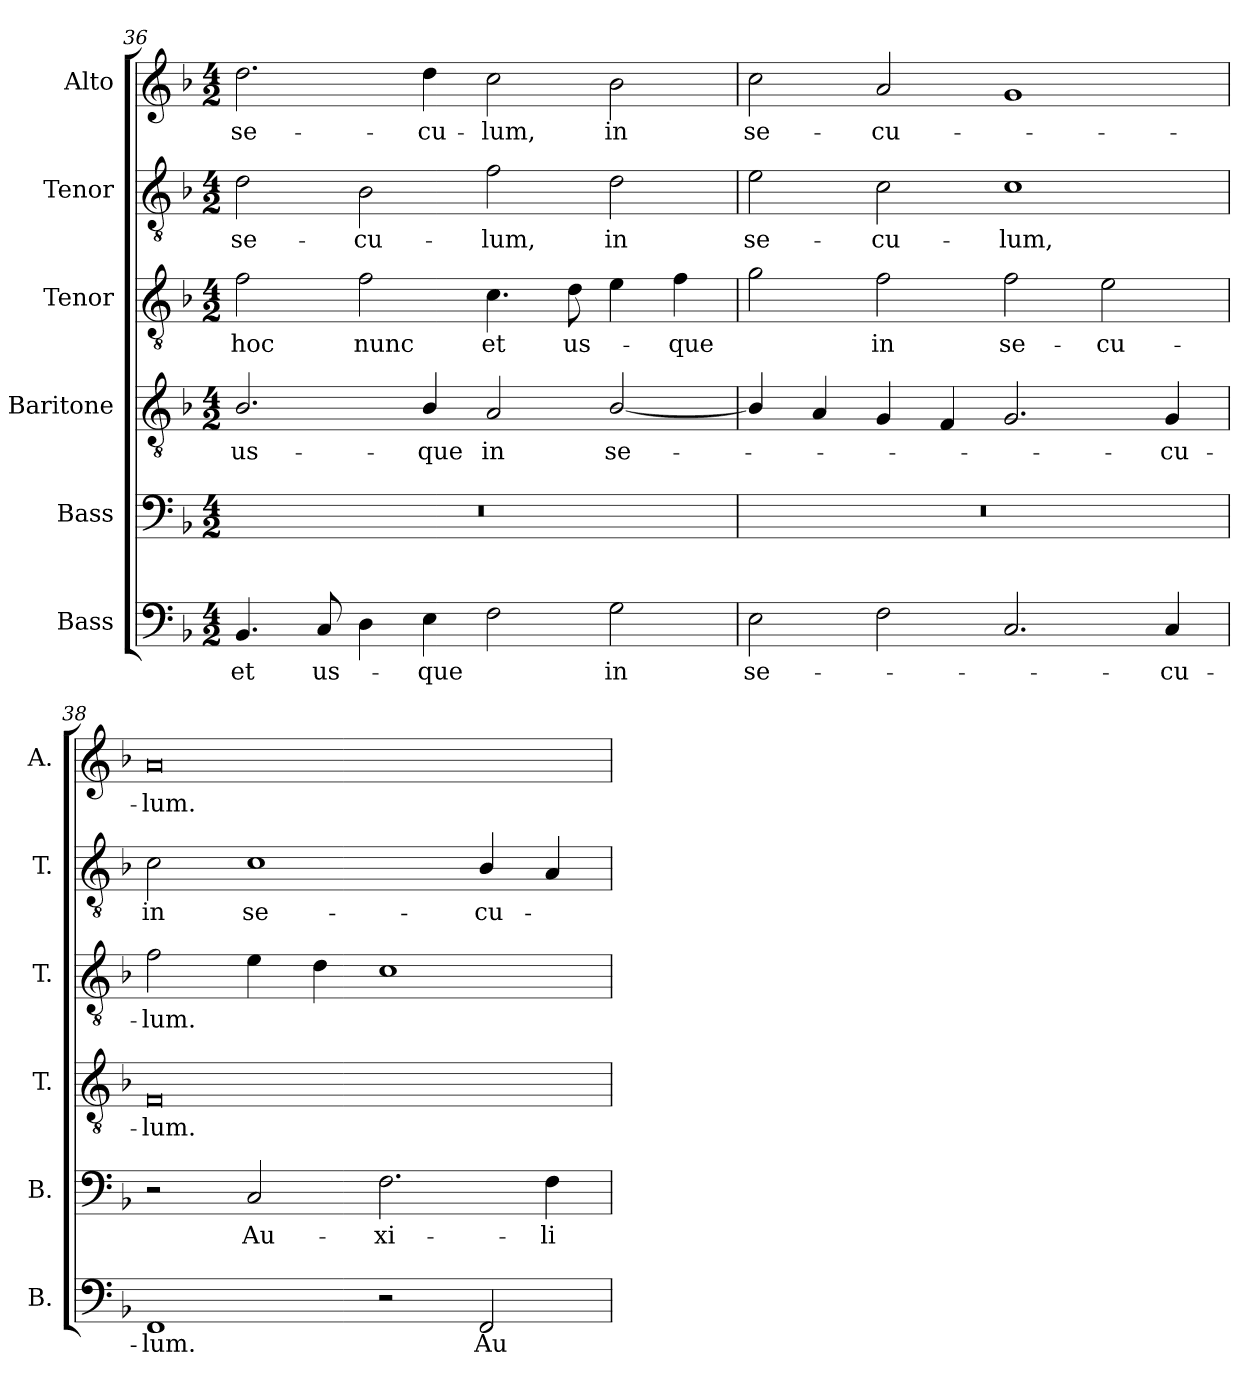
**kern	**text	**kern	**text	**kern	**text	**kern	**text	**kern	**text	**kern	**text
*part6	*part6	*part5	*part5	*part4	*part4	*part3	*part3	*part2	*part2	*part1	*part1
*staff6	*staff6	*staff5	*staff5	*staff4	*staff4	*staff3	*staff3	*staff2	*staff2	*staff1	*staff1
*I"Bass	*	*I"Bass	*	*I"Baritone	*	*I"Tenor	*	*I"Tenor	*	*I"Alto	*
*I'B.	*	*I'B.	*	*I'T.	*	*I'T.	*	*I'T.	*	*I'A.	*
*clefF4	*	*clefF4	*	*clefGv2	*	*clefGv2	*	*clefGv2	*	*clefG2	*
*	*	*	*	*ITrd7c12	*	*ITrd7c12	*	*ITrd7c12	*	*	*
*k[b-]	*	*k[b-]	*	*k[b-]	*	*k[b-]	*	*k[b-]	*	*k[b-]	*
*F:	*	*F:	*	*F:	*	*F:	*	*F:	*	*F:	*
*M4/2	*	*M4/2	*	*M4/2	*	*M4/2	*	*M4/2	*	*M4/2	*
=36	=36	=36	=36	=36	=36	=36	=36	=36	=36	=36	=36
!	!LO:LY:b:color=#000000	!LO:N:vis=1	!	!	!	!	!	!	!	!	!
!	!	!	!	!	!LO:LY:b:color=#000000	!	!	!	!	!	!
!	!	!	!	!	!	!	!LO:LY:b:color=#000000	!	!	!	!
!	!	!	!	!	!	!	!	!	!LO:LY:b:color=#000000	!	!
!	!	!	!	!	!	!	!	!	!	!	!LO:LY:b:color=#000000
4.BB-i/	et	0r	.	2.BB-i/	us-	2Fi\	hoc	2Di\	se-	2.ddi\	se-
!	!LO:LY:b:color=#000000	!	!	!	!	!	!	!	!	!	!
8Ci/	us-	.	.	.	.	.	.	.	.	.	.
!	!	!	!	!	!	!	!LO:LY:b:color=#000000	!	!	!	!
!	!	!	!	!	!	!	!	!	!LO:LY:b:color=#000000	!	!
4Di\	.	.	.	.	.	2Fi\	nunc	2BB-i\	-cu-	.	.
!	!LO:LY:b:color=#000000	!	!	!	!	!	!	!	!	!	!
!	!	!	!	!	!LO:LY:b:color=#000000	!	!	!	!	!	!
!	!	!	!	!	!	!	!	!	!	!	!LO:LY:b:color=#000000
4Ei\	-que	.	.	4BB-i/	-que	.	.	.	.	4ddi\	-cu-
!	!	!	!	!	!LO:LY:b:color=#000000	!	!	!	!	!	!
!	!	!	!	!	!	!	!LO:LY:b:color=#000000	!	!	!	!
!	!	!	!	!	!	!	!	!	!LO:LY:b:color=#000000	!	!
!	!	!	!	!	!	!	!	!	!	!	!LO:LY:b:color=#000000
2Fi\	.	.	.	2AAi/	in	4.Ci\	et	2Fi\	-lum,	2cci\	-lum,
!	!	!	!	!	!	!	!LO:LY:b:color=#000000	!	!	!	!
.	.	.	.	.	.	8Di\	us-	.	.	.	.
!	!LO:LY:b:color=#000000	!	!	!	!	!	!	!	!	!	!
!	!	!	!	!	!LO:LY:b:color=#000000	!	!	!	!	!	!
!	!	!	!	!	!	!	!	!	!LO:LY:b:color=#000000	!	!
!	!	!	!	!	!	!	!	!	!	!	!LO:LY:b:color=#000000
2Gi\	in	.	.	[2BB-i/	se-	4Ei\	.	2Di\	in	2b-i\	in
!	!	!	!	!	!	!	!LO:LY:b:color=#000000	!	!	!	!
.	.	.	.	.	.	4Fi\	-que	.	.	.	.
=37	=37	=37	=37	=37	=37	=37	=37	=37	=37	=37	=37
!	!LO:LY:b:color=#000000	!LO:N:vis=1	!	!	!	!	!	!	!	!	!
!	!	!	!	!	!	!	!	!	!LO:LY:b:color=#000000	!	!
!	!	!	!	!	!	!	!	!	!	!	!LO:LY:b:color=#000000
2Ei\	se-	0r	.	4BB-i/]	.	2Gi\	.	2Ei\	se-	2cci\	se-
.	.	.	.	4AAi/	.	.	.	.	.	.	.
!	!	!	!	!	!	!	!LO:LY:b:color=#000000	!	!	!	!
!	!	!	!	!	!	!	!	!	!LO:LY:b:color=#000000	!	!
!	!	!	!	!	!	!	!	!	!	!	!LO:LY:b:color=#000000
2Fi\	.	.	.	4GGi/	.	2Fi\	in	2Ci\	-cu-	2ai/	-cu-
.	.	.	.	4FFi/	.	.	.	.	.	.	.
!	!	!	!	!	!	!	!LO:LY:b:color=#000000	!	!	!	!
!	!	!	!	!	!	!	!	!	!LO:LY:b:color=#000000	!	!
2.Ci/	.	.	.	2.GGi/	.	2Fi\	se-	1Ci	-lum,	1gi	.
!	!	!	!	!	!	!	!LO:LY:b:color=#000000	!	!	!	!
.	.	.	.	.	.	2Ei\	-cu-	.	.	.	.
!	!LO:LY:b:color=#000000	!	!	!	!	!	!	!	!	!	!
!	!	!	!	!	!LO:LY:b:color=#000000	!	!	!	!	!	!
4Ci/	-cu-	.	.	4GGi/	-cu-	.	.	.	.	.	.
=38	=38	=38	=38	=38	=38	=38	=38	=38	=38	=38	=38
!	!LO:LY:b:color=#000000	!	!	!	!	!	!	!	!	!	!
!	!	!	!	!	!LO:LY:b:color=#000000	!	!	!	!	!	!
!	!	!	!	!	!	!	!LO:LY:b:color=#000000	!	!	!	!
!	!	!	!	!	!	!	!	!	!LO:LY:b:color=#000000	!	!
!	!	!	!	!	!	!	!	!	!	!	!LO:LY:b:color=#000000
1FFi	-lum.	2r	.	0FFi	-lum.	2Fi\	-lum.	2Ci\	in	0ai	-lum.
!	!	!	!LO:LY:b:color=#000000	!	!	!	!	!	!	!	!
!	!	!	!	!	!	!	!	!	!LO:LY:b:color=#000000	!	!
.	.	2Ci/	Au-	.	.	4Ei\	.	1Ci	se-	.	.
.	.	.	.	.	.	4Di\	.	.	.	.	.
!	!	!	!LO:LY:b:color=#000000	!	!	!	!	!	!	!	!
2r	.	2.Fi\	-xi-	.	.	1Ci	.	.	.	.	.
!	!LO:LY:b:color=#000000	!	!	!	!	!	!	!	!	!	!
!	!	!	!	!	!	!	!	!	!LO:LY:b:color=#000000	!	!
2FFi/	Au-	.	.	.	.	.	.	4BB-i/	-cu-	.	.
!	!	!	!LO:LY:b:color=#000000	!	!	!	!	!	!	!	!
.	.	4Fi\	-li-	.	.	.	.	4AAi/	.	.	.
=	=	=	=	=	=	=	=	=	=	=	=
*-	*-	*-	*-	*-	*-	*-	*-	*-	*-	*-	*-
